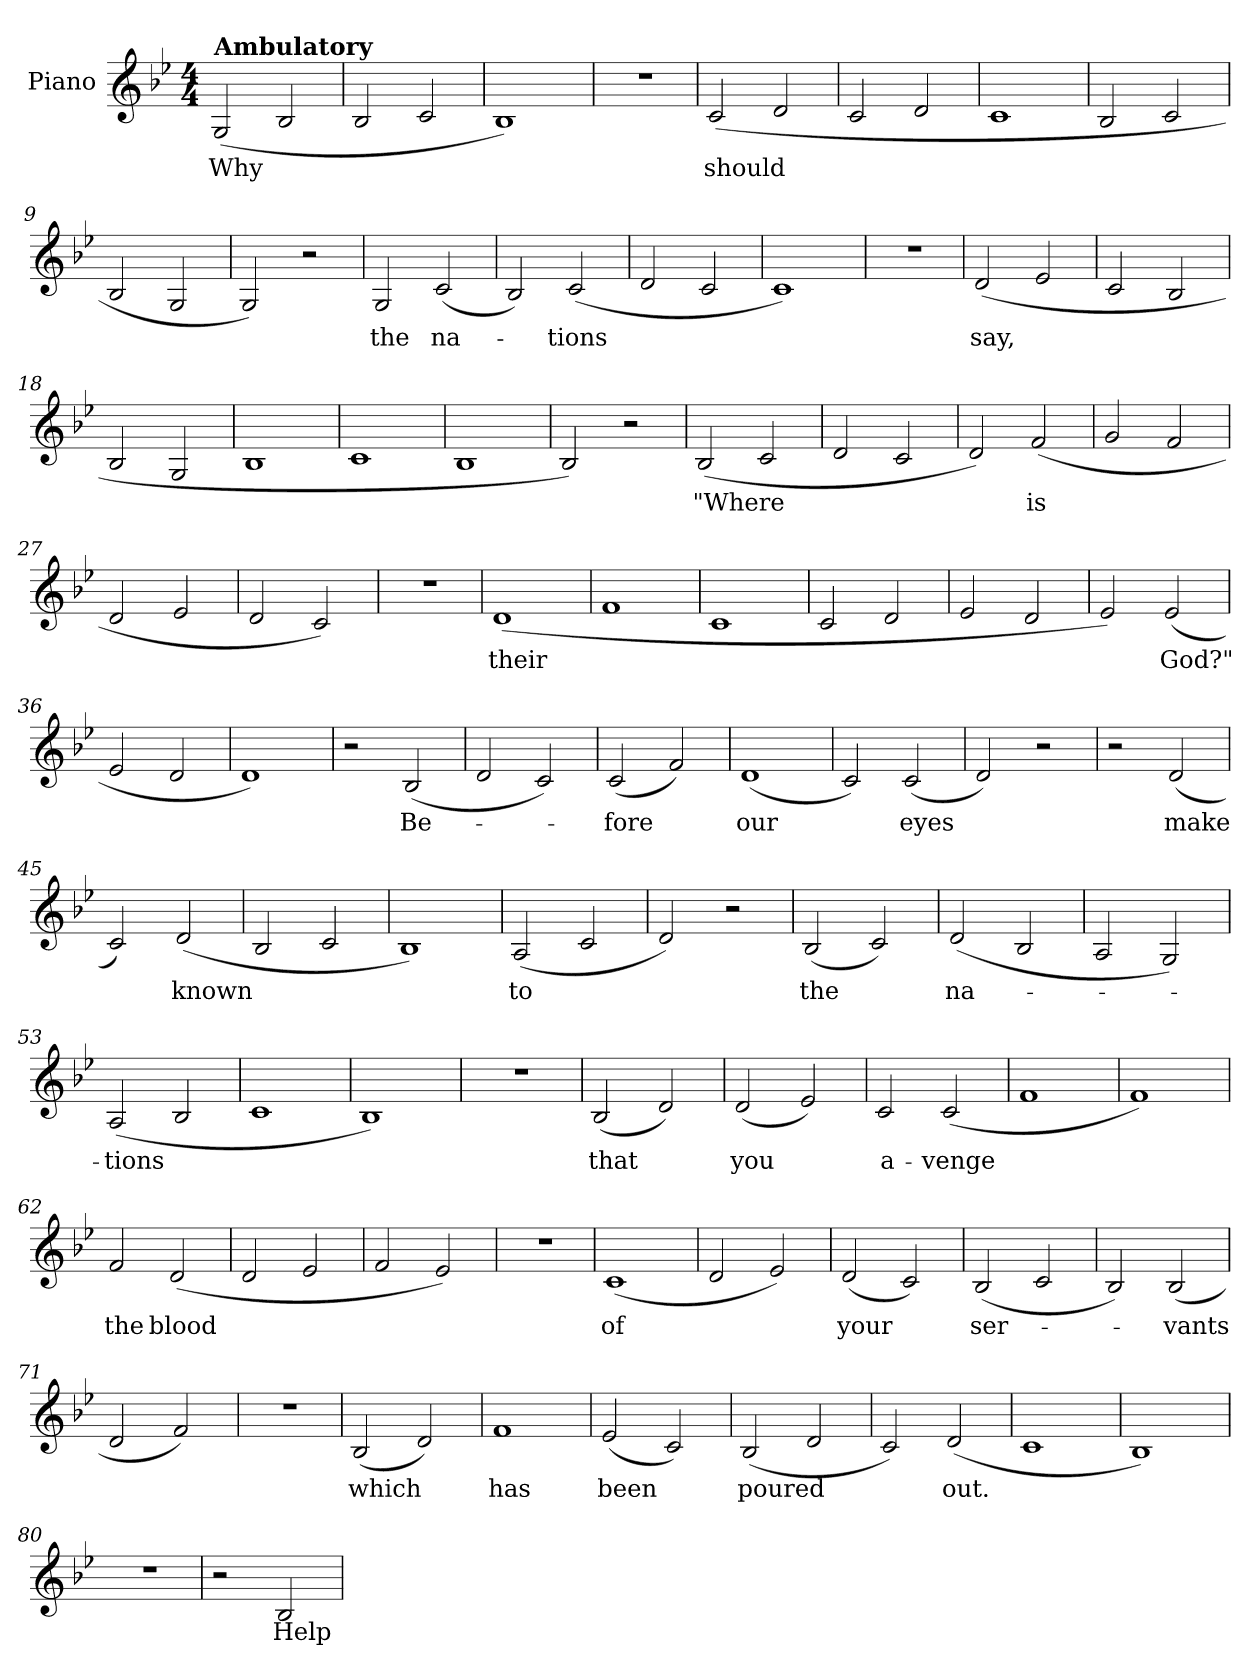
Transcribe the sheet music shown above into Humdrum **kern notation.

**kern	**text
*part1	*part1
*staff1	*staff1
*I"Piano	*
*I'Pno.	*
*clefG2	*
*k[b-e-]	*
*M4/4	*
*MM95	*
=1	=1
!LO:TX:a:B:t=Ambulatory	!
!	!LO:LY:b
(>2G/	Why
2B-/	.
=2	=2
2B-/	.
2c/	.
=3	=3
1B-)	.
=4	=4
1r	.
=5	=5
!	!LO:LY:b
(>2c/	should
2d/	.
=6	=6
2c/	.
2d/	.
=7	=7
1c	.
=8	=8
2B-/	.
2c/	.
=9	=9
2B-/	.
2G/	.
=10	=10
2G/)	.
2r	.
=11	=11
!	!LO:LY:b
2G/	the
!	!LO:LY:b
(<2c/	na-
=12	=12
2B-/)	.
!	!LO:LY:b
(>2c/	-tions
=13	=13
2d/	.
2c/	.
=14	=14
1c)	.
!!LO:LB:g=z
=15	=15
1r	.
=16	=16
!	!LO:LY:b
(>2d/	say,
2e-/	.
=17	=17
2c/	.
2B-/	.
=18	=18
2B-/	.
2G/	.
=19	=19
1B-	.
=20	=20
1c	.
=21	=21
1B-	.
=22	=22
2B-/)	.
2r	.
=23	=23
!	!LO:LY:b
(>2B-/	"Where
2c/	.
=24	=24
2d/	.
2c/	.
=25	=25
2d/)	.
!	!LO:LY:b
(>2f/	is
=26	=26
2g/	.
2f/	.
=27	=27
2d/	.
2e-/	.
=28	=28
2d/	.
2c/)	.
=29	=29
1r	.
!!LO:LB:g=z
=30	=30
!	!LO:LY:b
(>1d	their
!!LO:LB:g=z
=31	=31
1f	.
=32	=32
1c	.
=33	=33
2c/	.
2d/	.
=34	=34
2e-/	.
2d/	.
=35	=35
2e-/)	.
!	!LO:LY:b
(>2e-/	God?"
=36	=36
2e-/	.
2d/	.
=37	=37
1d)	.
=38	=38
2r	.
!	!LO:LY:b
(>2B-/	Be-
=39	=39
2d/	.
2c/)	.
=40	=40
!	!LO:LY:b
(>2c/	-fore
2f/)	.
=41	=41
!	!LO:LY:b
(<1d	our
=42	=42
2c/)	.
!	!LO:LY:b
(>2c/	eyes
=43	=43
2d/)	.
2r	.
=44	=44
2r	.
!	!LO:LY:b
(<2d/	make
!!LO:LB:g=z
=45	=45
2c/)	.
!	!LO:LY:b
(>2d/	known
=46	=46
2B-/	.
2c/	.
=47	=47
1B-)	.
=48	=48
!	!LO:LY:b
(<2A/	to
2c/	.
=49	=49
2d/)	.
2r	.
=50	=50
!	!LO:LY:b
(>2B-/	the
2c/)	.
=51	=51
!	!LO:LY:b
(<2d/	na-
2B-/	.
=52	=52
2A/	.
2G/)	.
=53	=53
!	!LO:LY:b
(>2A/	-tions
2B-/	.
=54	=54
1c	.
=55	=55
1B-)	.
=56	=56
1r	.
=57	=57
!	!LO:LY:b
(>2B-/	that
2d/)	.
=58	=58
!	!LO:LY:b
(>2d/	you
2e-/)	.
!!LO:LB:g=z
=59	=59
!	!LO:LY:b
2c/	a-
!	!LO:LY:b
(>2c/	-venge
=60	=60
1f	.
=61	=61
1f)	.
=62	=62
!	!LO:LY:b
2f/	the
!	!LO:LY:b
(>2d/	blood
=63	=63
2d/	.
2e-/	.
=64	=64
2f/	.
2e-/)	.
=65	=65
1r	.
=66	=66
!	!LO:LY:b
(>1c	of
=67	=67
2d/	.
2e-/)	.
=68	=68
!	!LO:LY:b
(<2d/	your
2c/)	.
=69	=69
!	!LO:LY:b
(>2B-/	ser-
2c/	.
=70	=70
2B-/)	.
!	!LO:LY:b
(>2B-/	-vants
=71	=71
2d/	.
2f/)	.
=72	=72
1r	.
!!LO:LB:g=z
=73	=73
!	!LO:LY:b
(>2B-/	which
2d/)	.
=74	=74
!	!LO:LY:b
1f	has
=75	=75
!	!LO:LY:b
(<2e-/	been
2c/)	.
=76	=76
!	!LO:LY:b
(>2B-/	poured
2d/	.
=77	=77
2c/)	.
!	!LO:LY:b
(<2d/	out.
=78	=78
1c	.
=79	=79
1B-)	.
=80	=80
1r	.
=81	=81
2r	.
!	!LO:LY:b
2B-/	Help
=	=
*-	*-
